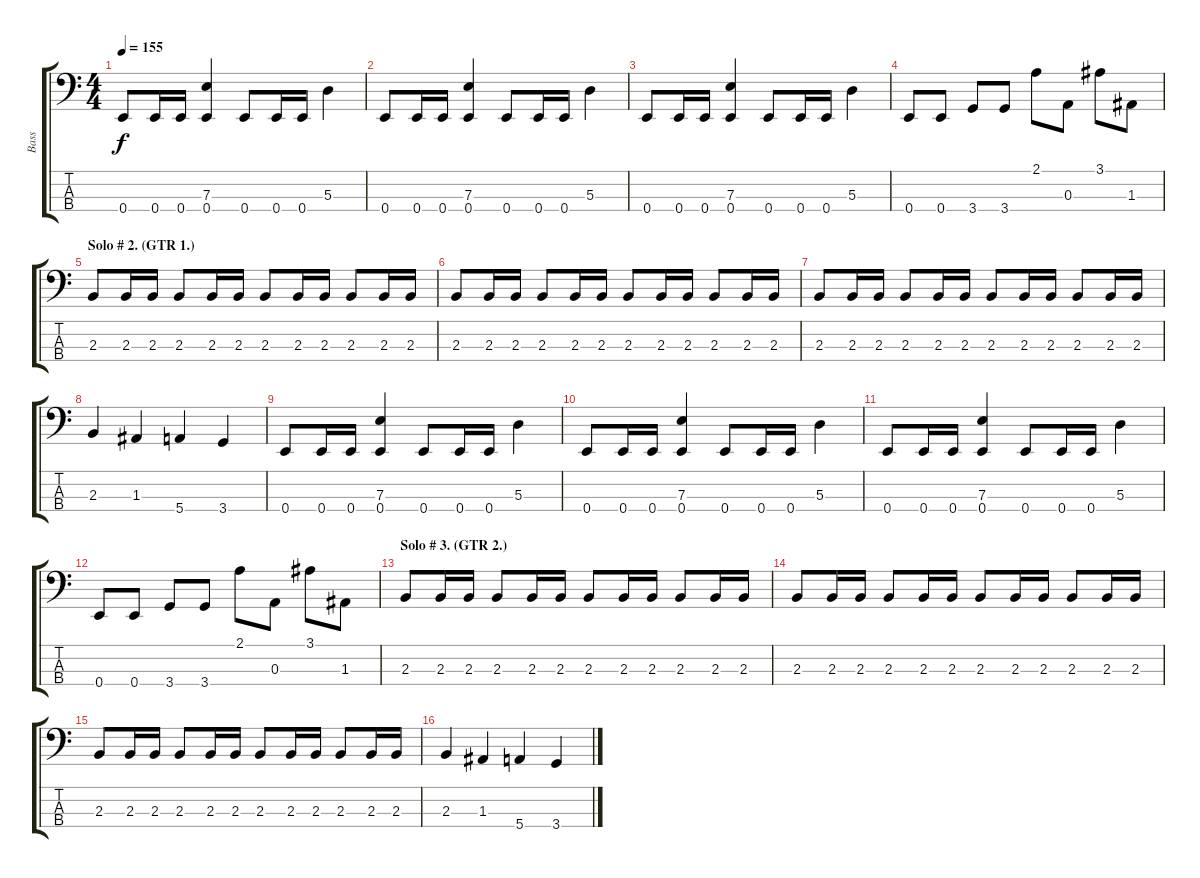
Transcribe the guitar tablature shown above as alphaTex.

\track ("Bass" "Bass") {instrument electricbassfinger}
\staff {score tabs}
\tuning (G2 D2 A1 E1) {hide}
\ts (4 4)
\tempo 155
\clef f4
\ks c
0.4.8{dy f} 0.4.16 0.4.16 (7.3 0.4).4 0.4.8 0.4.16 0.4.16 5.3.4 |
0.4.8 0.4.16 0.4.16 (7.3 0.4).4 0.4.8 0.4.16 0.4.16 5.3.4 |
0.4.8 0.4.16 0.4.16 (7.3 0.4).4 0.4.8 0.4.16 0.4.16 5.3.4 |
0.4.8 0.4.8 3.4.8 3.4.8 2.1.8 0.3.8 3.1.8 1.3.8 |
\section ("" "Solo # 2. (GTR 1.)")
2.3.8 2.3.16 2.3.16 2.3.8 2.3.16 2.3.16 2.3.8 2.3.16 2.3.16 2.3.8 2.3.16 2.3.16 |
2.3.8 2.3.16 2.3.16 2.3.8 2.3.16 2.3.16 2.3.8 2.3.16 2.3.16 2.3.8 2.3.16 2.3.16 |
2.3.8 2.3.16 2.3.16 2.3.8 2.3.16 2.3.16 2.3.8 2.3.16 2.3.16 2.3.8 2.3.16 2.3.16 |
2.3.4 1.3.4 5.4.4 3.4.4 |
0.4.8 0.4.16 0.4.16 (7.3 0.4).4 0.4.8 0.4.16 0.4.16 5.3.4 |
0.4.8 0.4.16 0.4.16 (7.3 0.4).4 0.4.8 0.4.16 0.4.16 5.3.4 |
0.4.8 0.4.16 0.4.16 (7.3 0.4).4 0.4.8 0.4.16 0.4.16 5.3.4 |
0.4.8 0.4.8 3.4.8 3.4.8 2.1.8 0.3.8 3.1.8 1.3.8 |
\section ("" "Solo # 3. (GTR 2.)")
2.3.8 2.3.16 2.3.16 2.3.8 2.3.16 2.3.16 2.3.8 2.3.16 2.3.16 2.3.8 2.3.16 2.3.16 |
2.3.8 2.3.16 2.3.16 2.3.8 2.3.16 2.3.16 2.3.8 2.3.16 2.3.16 2.3.8 2.3.16 2.3.16 |
2.3.8 2.3.16 2.3.16 2.3.8 2.3.16 2.3.16 2.3.8 2.3.16 2.3.16 2.3.8 2.3.16 2.3.16 |
2.3.4 1.3.4 5.4.4 3.4.4
